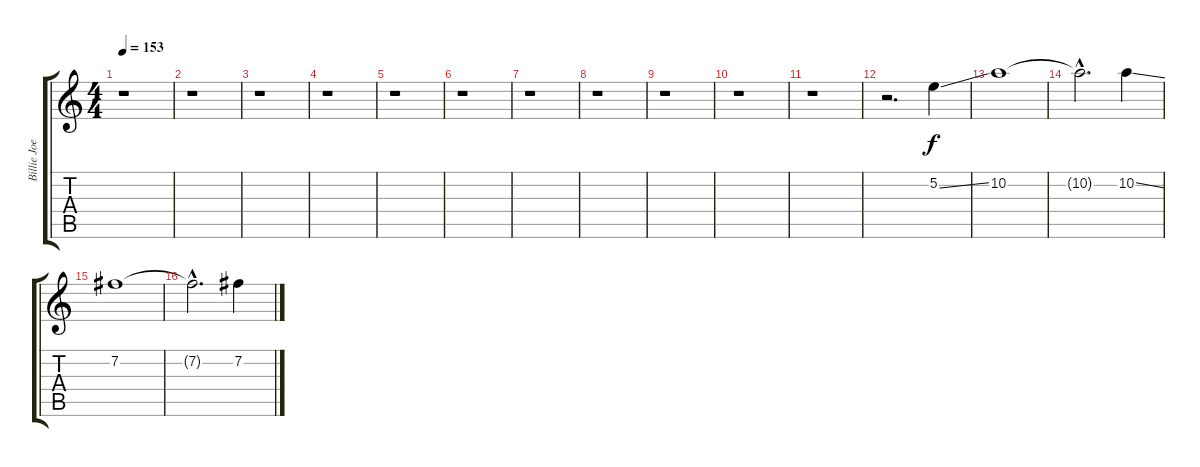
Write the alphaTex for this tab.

\track ("Billie Joe Armstrong (Solo Guitar)" "Billie Joe") {instrument distortionguitar}
\staff {score tabs}
\tuning (E4 B3 G3 D3 A2 E2) {hide}
\ts (4 4)
\tempo 153
\clef g2
\ks c
r.1{dy f} |
r.1 |
r.1 |
r.1 |
r.1 |
r.1 |
r.1 |
r.1 |
r.1 |
r.1 |
r.1 |
r.2{d} 5.2{ss}.4 |
10.2.1 |
10.2{hac t}.2{d} 10.2{ss}.4 |
7.2.1 |
7.2{hac t}.2{d} 7.2{ss}.4
